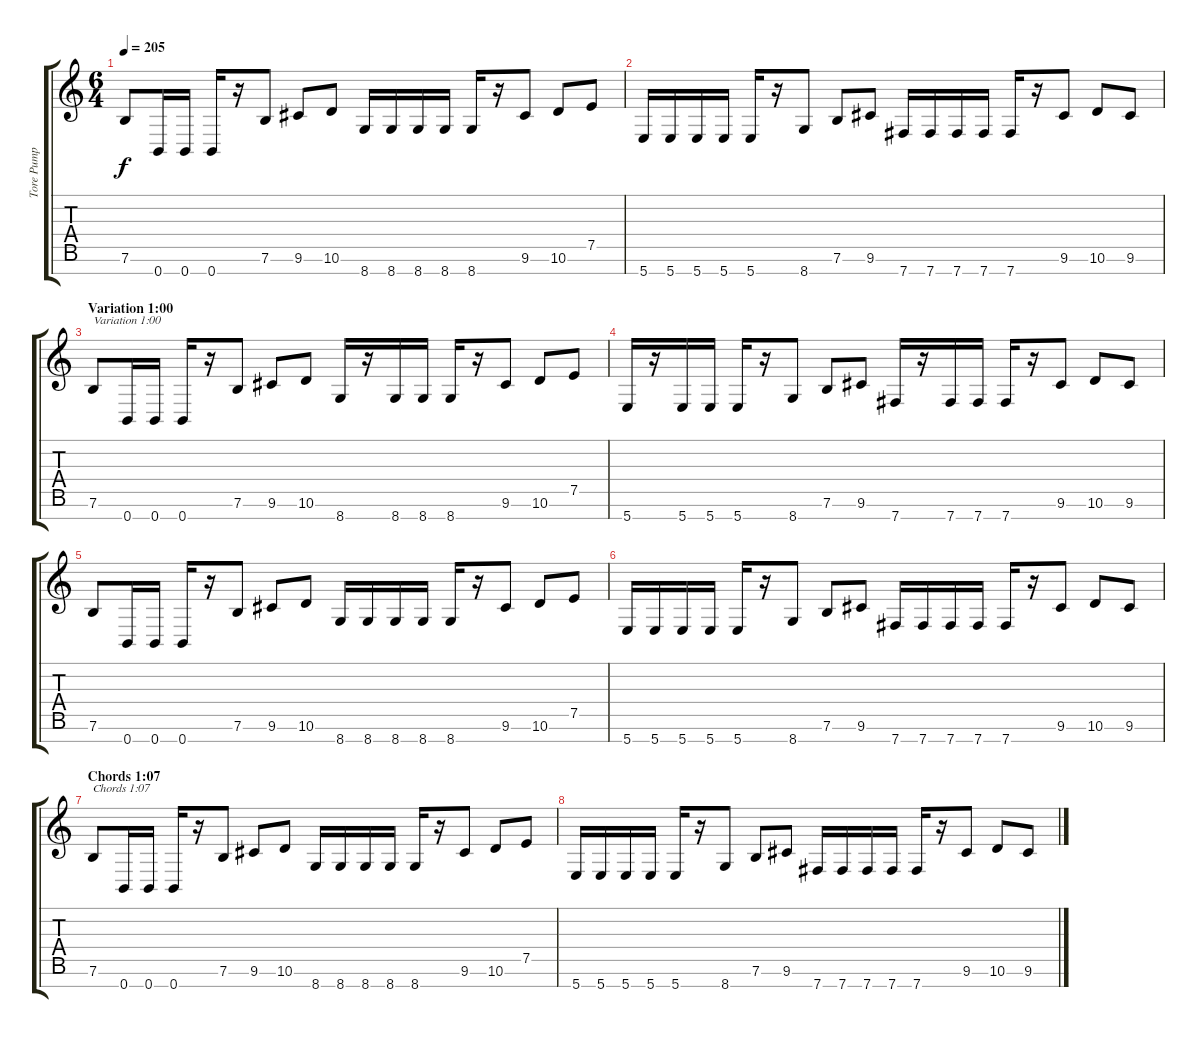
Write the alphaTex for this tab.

\track ("Tore Pump Pimp" "Tore Pump ") {instrument distortionguitar}
\staff {score tabs}
\tuning (E4 B3 G3 D3 A2 E2 B1) {hide}
\ts (6 4)
\tempo 205
\clef g2
\ks c
7.6.8{dy f} 0.7.16 0.7.16 0.7.16 r.16 7.6.8 9.6.8 10.6.8 8.7.16 8.7.16 8.7.16 8.7.16 8.7.16 r.16 9.6.8 10.6.8 7.5.8 |
5.7.16 5.7.16 5.7.16 5.7.16 5.7.16 r.16 8.7.8 7.6.8 9.6.8 7.7.16 7.7.16 7.7.16 7.7.16 7.7.16 r.16 9.6.8 10.6.8 9.6.8 |
\section ("" "Variation 1:00")
7.6.8{txt "Variation 1:00"} 0.7.16 0.7.16 0.7.16 r.16 7.6.8 9.6.8 10.6.8 8.7.16 r.16 8.7.16 8.7.16 8.7.16 r.16 9.6.8 10.6.8 7.5.8 |
5.7.16 r.16 5.7.16 5.7.16 5.7.16 r.16 8.7.8 7.6.8 9.6.8 7.7.16 r.16 7.7.16 7.7.16 7.7.16 r.16 9.6.8 10.6.8 9.6.8 |
7.6.8 0.7.16 0.7.16 0.7.16 r.16 7.6.8 9.6.8 10.6.8 8.7.16 8.7.16 8.7.16 8.7.16 8.7.16 r.16 9.6.8 10.6.8 7.5.8 |
5.7.16 5.7.16 5.7.16 5.7.16 5.7.16 r.16 8.7.8 7.6.8 9.6.8 7.7.16 7.7.16 7.7.16 7.7.16 7.7.16 r.16 9.6.8 10.6.8 9.6.8 |
\section ("" "Chords 1:07")
7.6.8{txt "Chords 1:07"} 0.7.16 0.7.16 0.7.16 r.16 7.6.8 9.6.8 10.6.8 8.7.16 8.7.16 8.7.16 8.7.16 8.7.16 r.16 9.6.8 10.6.8 7.5.8 |
5.7.16 5.7.16 5.7.16 5.7.16 5.7.16 r.16 8.7.8 7.6.8 9.6.8 7.7.16 7.7.16 7.7.16 7.7.16 7.7.16 r.16 9.6.8 10.6.8 9.6.8
